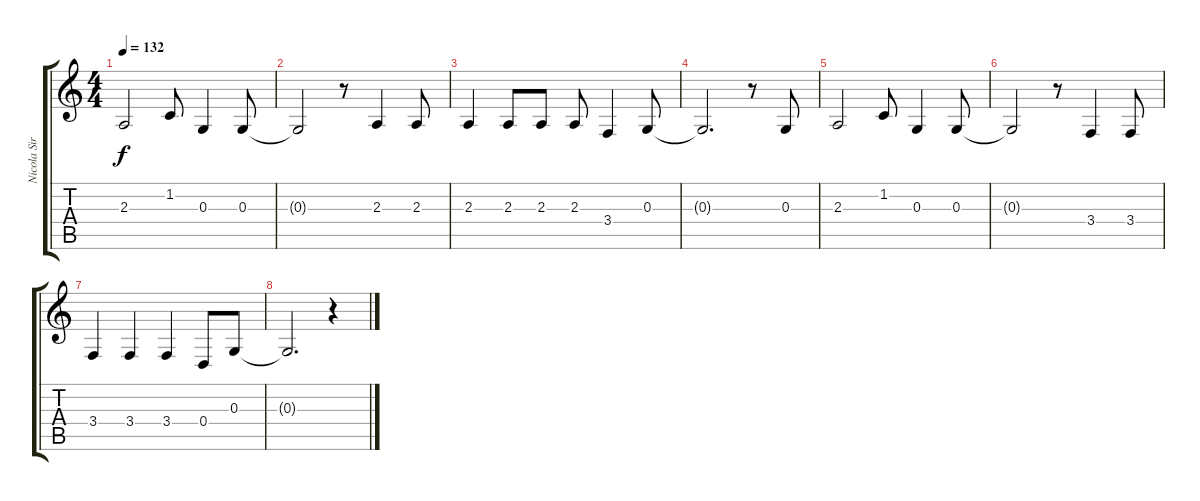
\track ("Nicola Sirkis" "Nicola Sir") {instrument violin}
\staff {score tabs}
\tuning (E4 B3 G3 D3 A2 E2) {hide}
\ts (4 4)
\tempo 132
\clef g2
\ks c
2.3.2{dy f} 1.2.8 0.3.4 0.3.8 |
0.3{t}.2 r.8 2.3.4 2.3.8 |
2.3.4 2.3.8 2.3.8 2.3.8 3.4.4 0.3.8 |
0.3{t}.2{d} r.8 0.3.8 |
2.3.2 1.2.8 0.3.4 0.3.8 |
0.3{t}.2 r.8 3.4.4 3.4.8 |
3.4.4 3.4.4 3.4.4 0.4.8 0.3.8 |
0.3{t}.2{d} r.4
